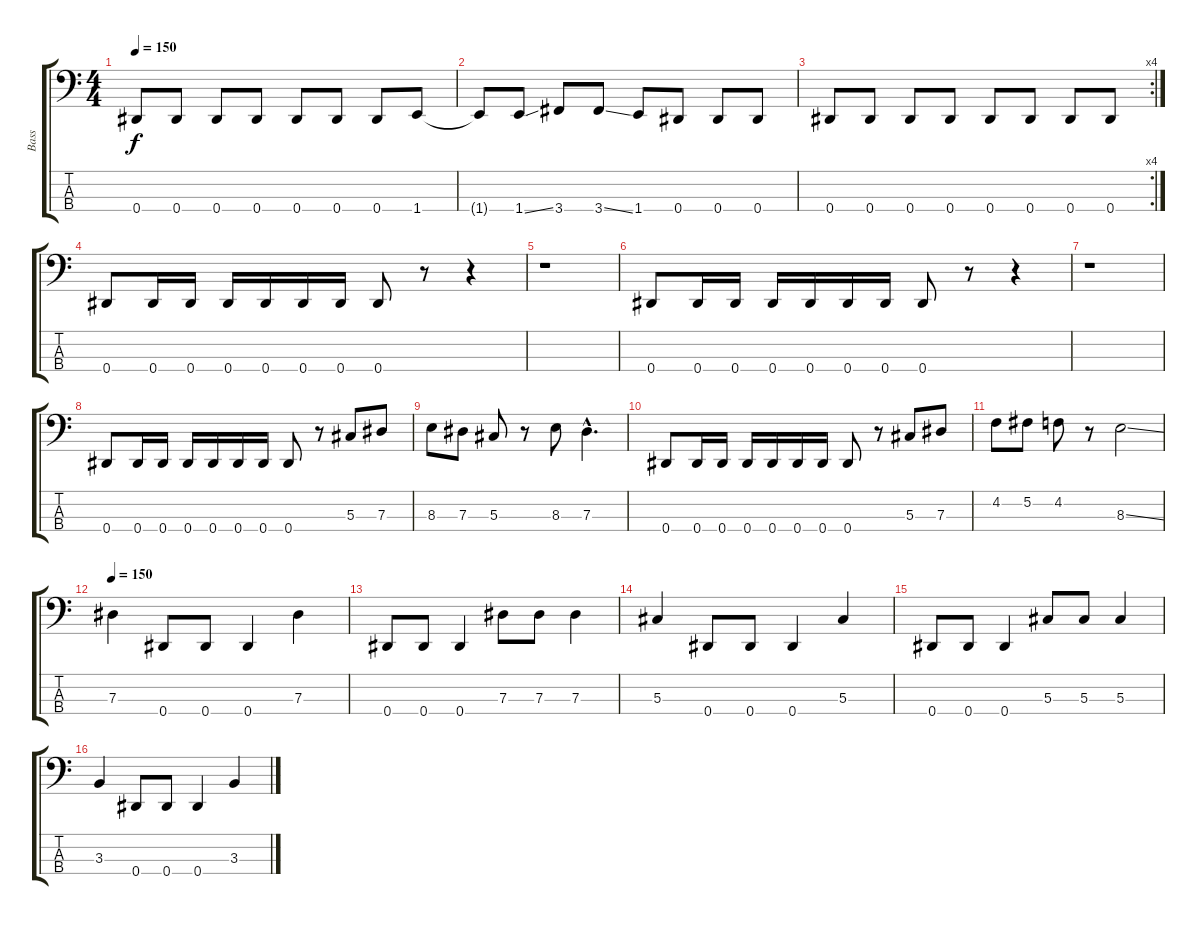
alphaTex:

\track ("Bass" "Bass") {instrument electricbassfinger}
\staff {score tabs}
\tuning (Gb2 Db2 Ab1 Eb1) {hide}
\ts (4 4)
\tempo 150
\clef f4
\ks c
0.4.8{dy f} 0.4.8 0.4.8 0.4.8 0.4.8 0.4.8 0.4.8 1.4.8 |
1.4{t}.8 1.4{ss}.8 3.4.8 3.4{ss}.8 1.4.8 0.4.8 0.4.8 0.4.8 |
\rc 4
0.4.8 0.4.8 0.4.8 0.4.8 0.4.8 0.4.8 0.4.8 0.4.8 |
0.4.8 0.4.16 0.4.16 0.4.16 0.4.16 0.4.16 0.4.16 0.4.8 r.8 r.4 |
r.1 |
0.4.8 0.4.16 0.4.16 0.4.16 0.4.16 0.4.16 0.4.16 0.4.8 r.8 r.4 |
r.1 |
0.4.8 0.4.16 0.4.16 0.4.16 0.4.16 0.4.16 0.4.16 0.4.8 r.8 5.3.8 7.3.8 |
8.3.8 7.3.8 5.3.8 r.8 8.3.8 7.3{hac}.4{d} |
0.4.8 0.4.16 0.4.16 0.4.16 0.4.16 0.4.16 0.4.16 0.4.8 r.8 5.3.8 7.3.8 |
4.2.8 5.2.8 4.2.8 r.8 8.3{ss}.2 |
\tempo 150
7.3.4 0.4.8 0.4.8 0.4.4 7.3.4 |
0.4.8 0.4.8 0.4.4 7.3.8 7.3.8 7.3.4 |
5.3.4 0.4.8 0.4.8 0.4.4 5.3.4 |
0.4.8 0.4.8 0.4.4 5.3.8 5.3.8 5.3.4 |
3.3.4 0.4.8 0.4.8 0.4.4 3.3.4
